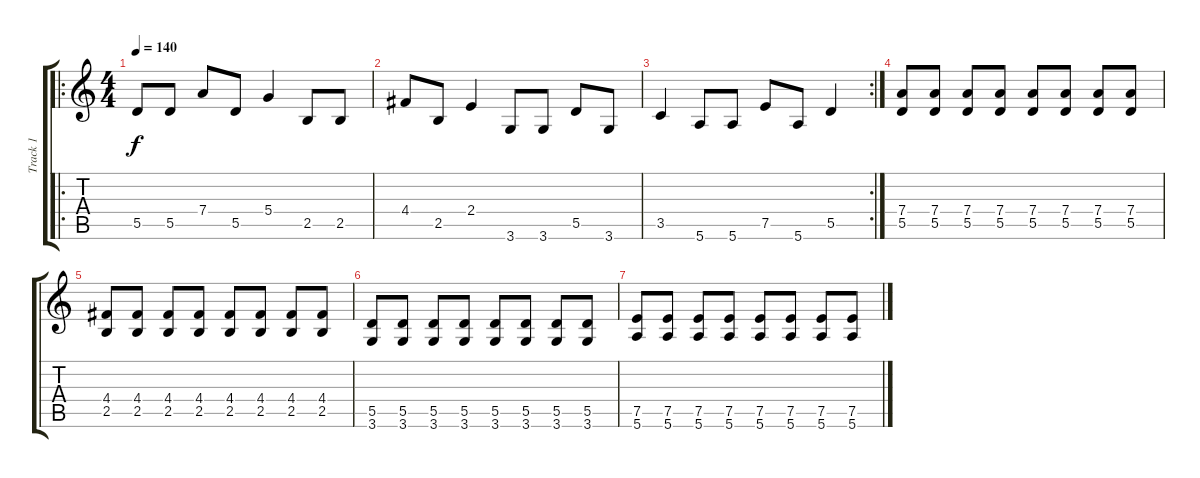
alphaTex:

\track ("Track 1" "Track 1") {instrument overdrivenguitar}
\staff {score tabs}
\tuning (E4 B3 G3 D3 A2 E2) {hide}
\ro
\ts (4 4)
\tempo 140
\clef g2
\ks c
5.5.8{dy f instrument overdrivenguitar} 5.5.8 7.4.8 5.5.8 5.4.4 2.5.8 2.5.8 |
4.4.8 2.5.8 2.4.4 3.6.8 3.6.8 5.5.8 3.6.8 |
\rc 2
3.5.4 5.6.8 5.6.8 7.5.8 5.6.8 5.5.4 |
(7.4 5.5).8 (7.4 5.5).8 (7.4 5.5).8 (7.4 5.5).8 (7.4 5.5).8 (7.4 5.5).8 (7.4 5.5).8 (7.4 5.5).8 |
(4.4 2.5).8 (4.4 2.5).8 (4.4 2.5).8 (4.4 2.5).8 (4.4 2.5).8 (4.4 2.5).8 (4.4 2.5).8 (4.4 2.5).8 |
(5.5 3.6).8 (5.5 3.6).8 (5.5 3.6).8 (5.5 3.6).8 (5.5 3.6).8 (5.5 3.6).8 (5.5 3.6).8 (5.5 3.6).8 |
(7.5 5.6).8 (7.5 5.6).8 (7.5 5.6).8 (7.5 5.6).8 (7.5 5.6).8 (7.5 5.6).8 (7.5 5.6).8 (7.5 5.6).8
